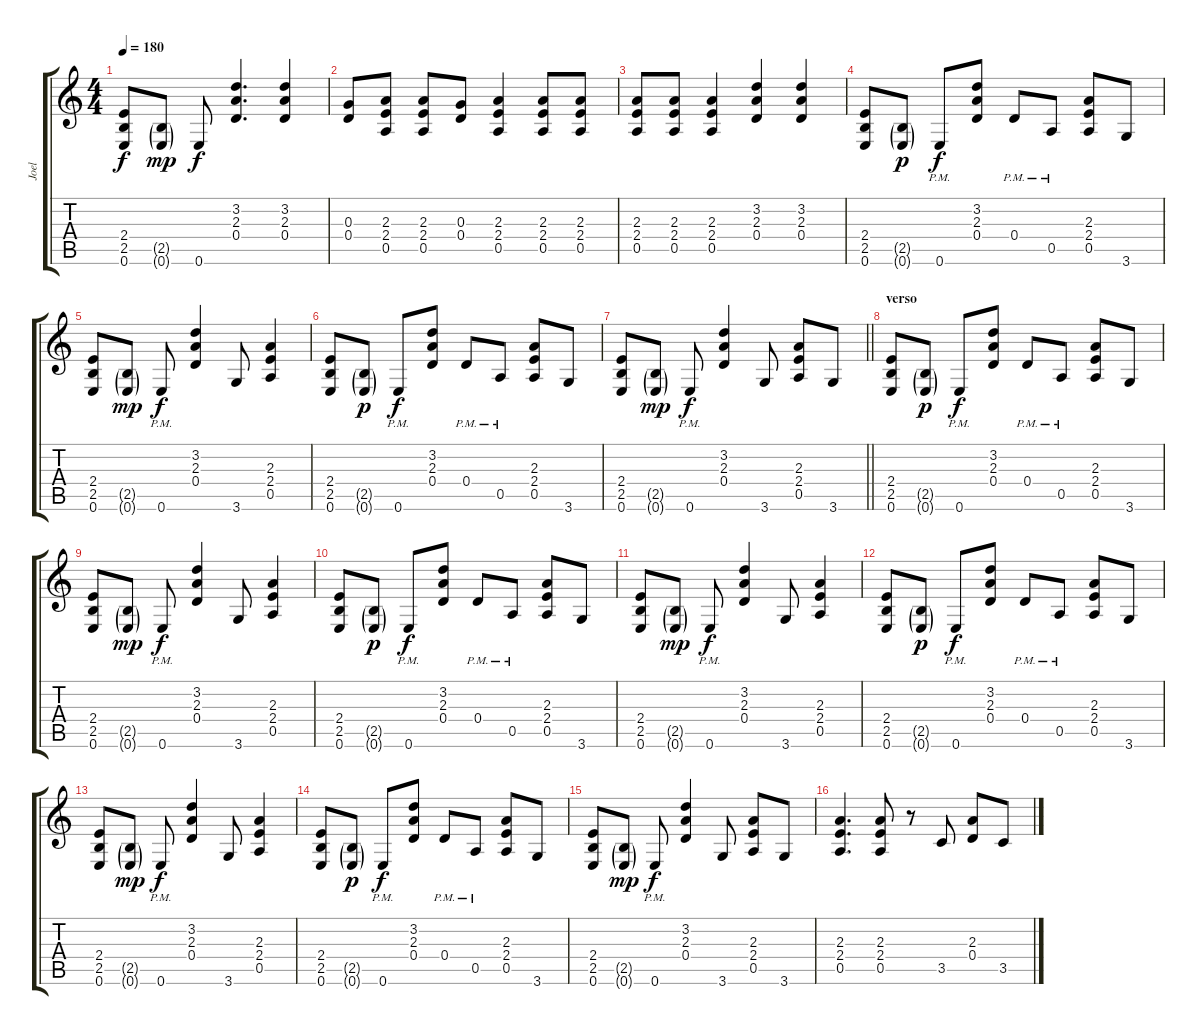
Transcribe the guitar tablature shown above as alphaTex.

\track ("Joel" "Joel") {instrument overdrivenguitar}
\staff {score tabs}
\tuning (E4 B3 G3 D3 A2 E2) {hide}
\ts (4 4)
\tempo 180
\clef g2
\ks c
(2.4 2.5 0.6).8{dy f} (2.5{g} 0.6{g}).8{dy mp} 0.6.8{dy f} (3.2 2.3 0.4).4{d} (3.2 2.3 0.4).4 |
(0.3 0.4).8 (2.3 2.4 0.5).8 (2.3 2.4 0.5).8 (0.3 0.4).8 (2.3 2.4 0.5).4 (2.3 2.4 0.5).8 (2.3 2.4 0.5).8 |
(2.3 2.4 0.5).8 (2.3 2.4 0.5).8 (2.3 2.4 0.5).4 (3.2 2.3 0.4).4 (3.2 2.3 0.4).4 |
(2.4 2.5 0.6).8 (2.5{g} 0.6{g}).8{dy p} 0.6{pm}.8{dy f} (3.2 2.3 0.4).8 0.4{pm}.8 0.5{pm}.8 (2.3 2.4 0.5).8 3.6.8 |
(2.4 2.5 0.6).8 (2.5{g} 0.6{g}).8{dy mp} 0.6{pm}.8{dy f} (3.2 2.3 0.4).4 3.6.8 (2.3 2.4 0.5).4 |
(2.4 2.5 0.6).8 (2.5{g} 0.6{g}).8{dy p} 0.6{pm}.8{dy f} (3.2 2.3 0.4).8 0.4{pm}.8 0.5{pm}.8 (2.3 2.4 0.5).8 3.6.8 |
\barLineRight lightlight
(2.4 2.5 0.6).8 (2.5{g} 0.6{g}).8{dy mp} 0.6{pm}.8{dy f} (3.2 2.3 0.4).4 3.6.8 (2.3 2.4 0.5).8 3.6.8 |
\section ("" "verso")
(2.4 2.5 0.6).8 (2.5{g} 0.6{g}).8{dy p} 0.6{pm}.8{dy f} (3.2 2.3 0.4).8 0.4{pm}.8 0.5{pm}.8 (2.3 2.4 0.5).8 3.6.8 |
(2.4 2.5 0.6).8 (2.5{g} 0.6{g}).8{dy mp} 0.6{pm}.8{dy f} (3.2 2.3 0.4).4 3.6.8 (2.3 2.4 0.5).4 |
(2.4 2.5 0.6).8 (2.5{g} 0.6{g}).8{dy p} 0.6{pm}.8{dy f} (3.2 2.3 0.4).8 0.4{pm}.8 0.5{pm}.8 (2.3 2.4 0.5).8 3.6.8 |
(2.4 2.5 0.6).8 (2.5{g} 0.6{g}).8{dy mp} 0.6{pm}.8{dy f} (3.2 2.3 0.4).4 3.6.8 (2.3 2.4 0.5).4 |
(2.4 2.5 0.6).8 (2.5{g} 0.6{g}).8{dy p} 0.6{pm}.8{dy f} (3.2 2.3 0.4).8 0.4{pm}.8 0.5{pm}.8 (2.3 2.4 0.5).8 3.6.8 |
(2.4 2.5 0.6).8 (2.5{g} 0.6{g}).8{dy mp} 0.6{pm}.8{dy f} (3.2 2.3 0.4).4 3.6.8 (2.3 2.4 0.5).4 |
(2.4 2.5 0.6).8 (2.5{g} 0.6{g}).8{dy p} 0.6{pm}.8{dy f} (3.2 2.3 0.4).8 0.4{pm}.8 0.5{pm}.8 (2.3 2.4 0.5).8 3.6.8 |
(2.4 2.5 0.6).8 (2.5{g} 0.6{g}).8{dy mp} 0.6{pm}.8{dy f} (3.2 2.3 0.4).4 3.6.8 (2.3 2.4 0.5).8 3.6.8 |
(2.3 2.4 0.5).4{d} (2.3 2.4 0.5).8 r.8 3.5.8 (2.3 0.4).8 3.5.8
